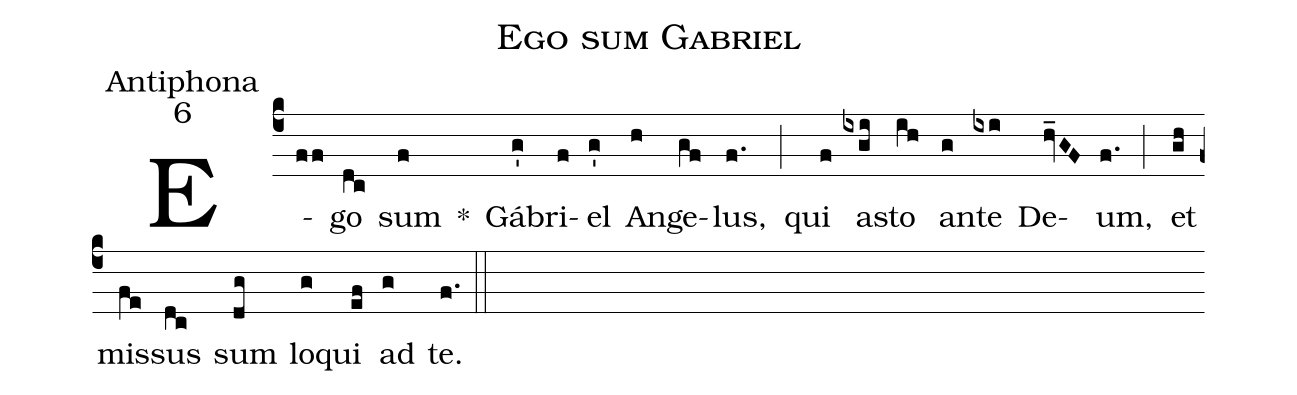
name:Ego sum Gabriel;
office-part:Antiphona;
mode:6;
%%
(c4) E(ff)go(dc) sum(f) *() Gá(g')bri(f)el(g') An(h)ge(gf)lus,(f.) (;) qui(f) a(ixgi)sto(ih) an(g)te(ixi) De(hv_GF)um,(f.) (;) et(gh) mis(fe)sus(dc) sum(dg) lo(g)qui(ef) ad(g) te.(f.) (::)
